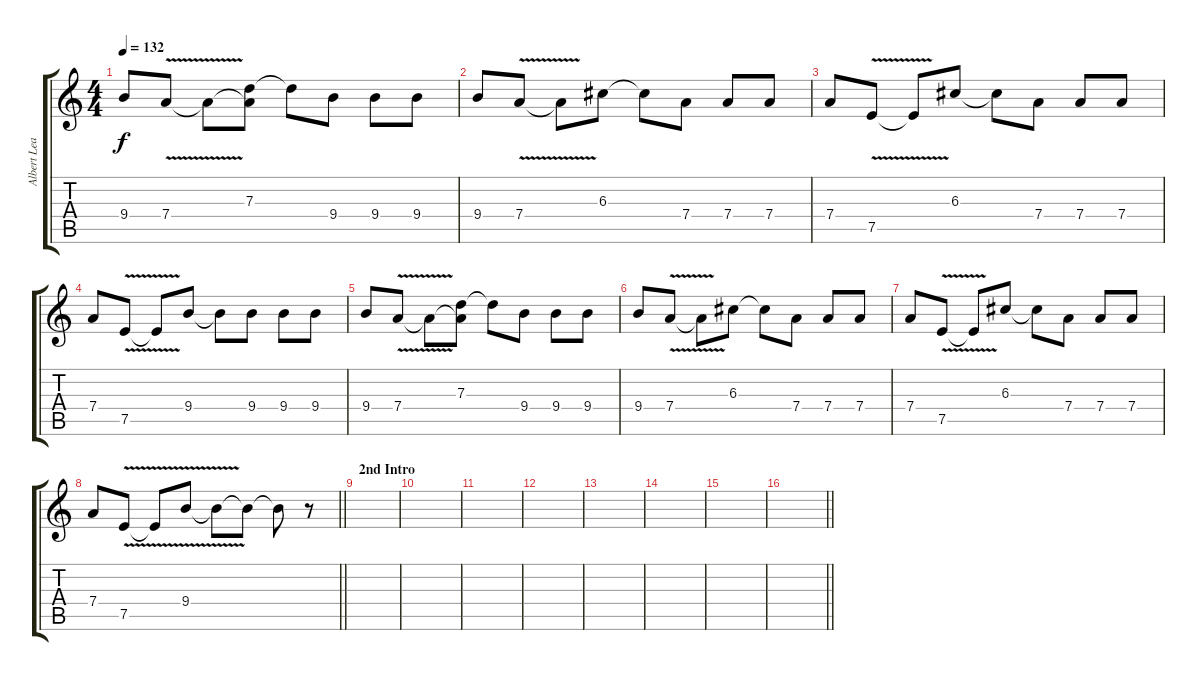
\track ("Albert Lead" "Albert Lea") {instrument overdrivenguitar}
\staff {score tabs}
\tuning (E4 B3 G3 D3 A2 E2) {hide}
\ts (4 4)
\tempo 132
\clef g2
\ks c
9.4.8{dy f} 7.4{v}.8 7.4{t}.8 (7.3 7.4{t}).8 7.3{t}.8 9.4.8 9.4.8 9.4.8 |
9.4.8 7.4{v}.8 7.4{t}.8 6.3.8 6.3{t}.8 7.4.8 7.4.8 7.4.8 |
7.4.8 7.5{v}.8 7.5{t}.8 6.3.8 6.3{t}.8 7.4.8 7.4.8 7.4.8 |
7.4.8 7.5{v}.8 7.5{t}.8 9.4.8 9.4{t}.8 9.4.8 9.4.8 9.4.8 |
9.4.8 7.4{v}.8 7.4{t}.8 (7.3 7.4{t}).8 7.3{t}.8 9.4.8 9.4.8 9.4.8 |
9.4.8 7.4{v}.8 7.4{t}.8 6.3.8 6.3{t}.8 7.4.8 7.4.8 7.4.8 |
7.4.8 7.5{v}.8 7.5{t}.8 6.3.8 6.3{t}.8 7.4.8 7.4.8 7.4.8 |
\barLineRight lightlight
7.4.8 7.5{v}.8 7.5{t}.8 9.4{v}.8 9.4{t}.8 9.4{t}.8 9.4{t}.8 r.8 |
\section ("" "2nd Intro")
|
|
|
|
|
|
|
\barLineRight lightlight
